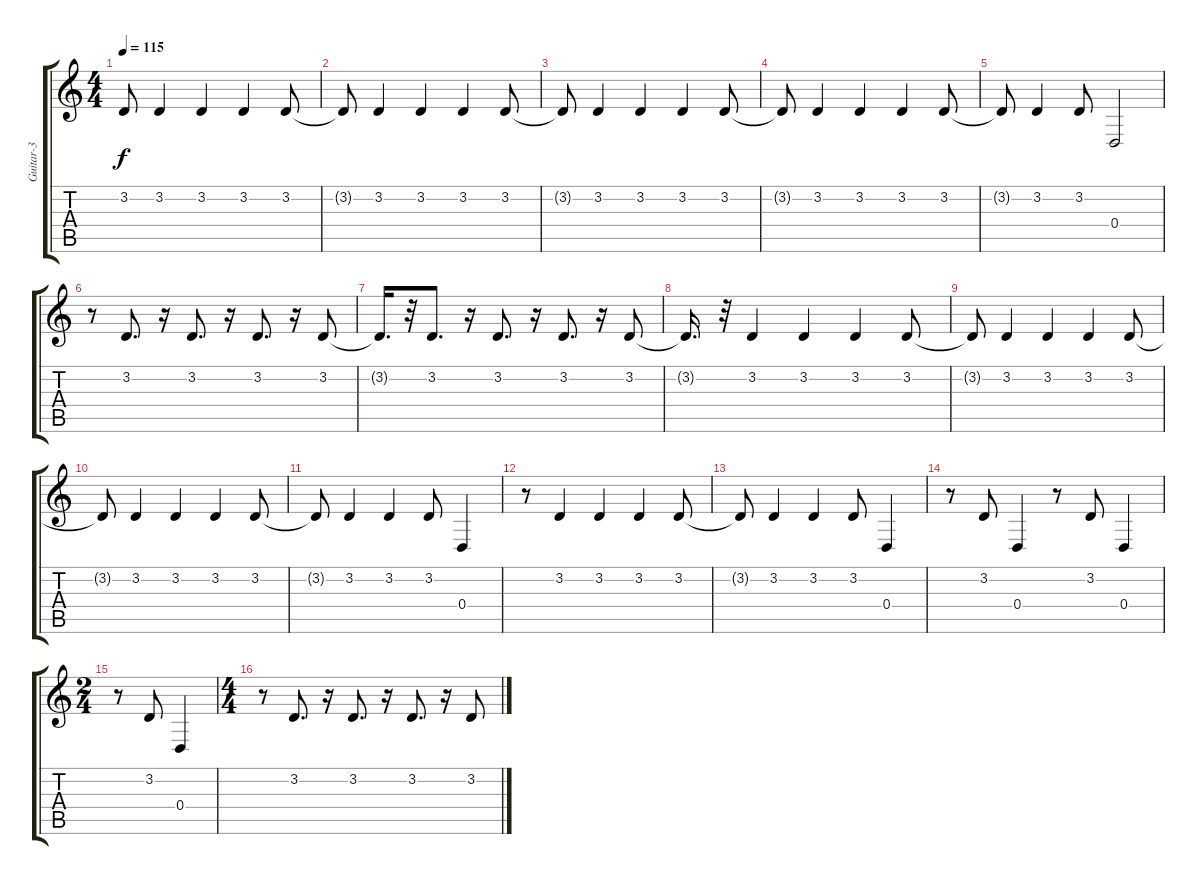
\track ("Guitar-3" "Guitar-3") {instrument musicbox}
\staff {score tabs}
\tuning (E4 B3 G3 D3 A2 E2) {hide}
\ts (4 4)
\tempo 115
\clef g2
\ks c
3.2{t}.8{dy f} 3.2.4 3.2.4 3.2.4 3.2.8 |
3.2{t}.8 3.2.4 3.2.4 3.2.4 3.2.8 |
3.2{t}.8 3.2.4 3.2.4 3.2.4 3.2.8 |
3.2{t}.8 3.2.4 3.2.4 3.2.4 3.2.8 |
3.2{t}.8 3.2.4 3.2.8 0.4.2 |
r.8 3.2.8{d} r.16 3.2.8{d} r.16 3.2.8{d} r.16 3.2.8 |
3.2{t}.16{d} r.32 3.2.8{d} r.16 3.2.8{d} r.16 3.2.8{d} r.16 3.2.8 |
3.2{t}.16{d} r.32 3.2.4 3.2.4 3.2.4 3.2.8 |
3.2{t}.8 3.2.4 3.2.4 3.2.4 3.2.8 |
3.2{t}.8 3.2.4 3.2.4 3.2.4 3.2.8 |
3.2{t}.8 3.2.4 3.2.4 3.2.8 0.4.4 |
r.8 3.2.4 3.2.4 3.2.4 3.2.8 |
3.2{t}.8 3.2.4 3.2.4 3.2.8 0.4.4 |
r.8 3.2.8 0.4.4 r.8 3.2.8 0.4.4 |
\ts (2 4)
r.8 3.2.8 0.4.4 |
\ts (4 4)
r.8 3.2.8{d} r.16 3.2.8{d} r.16 3.2.8{d} r.16 3.2.8
